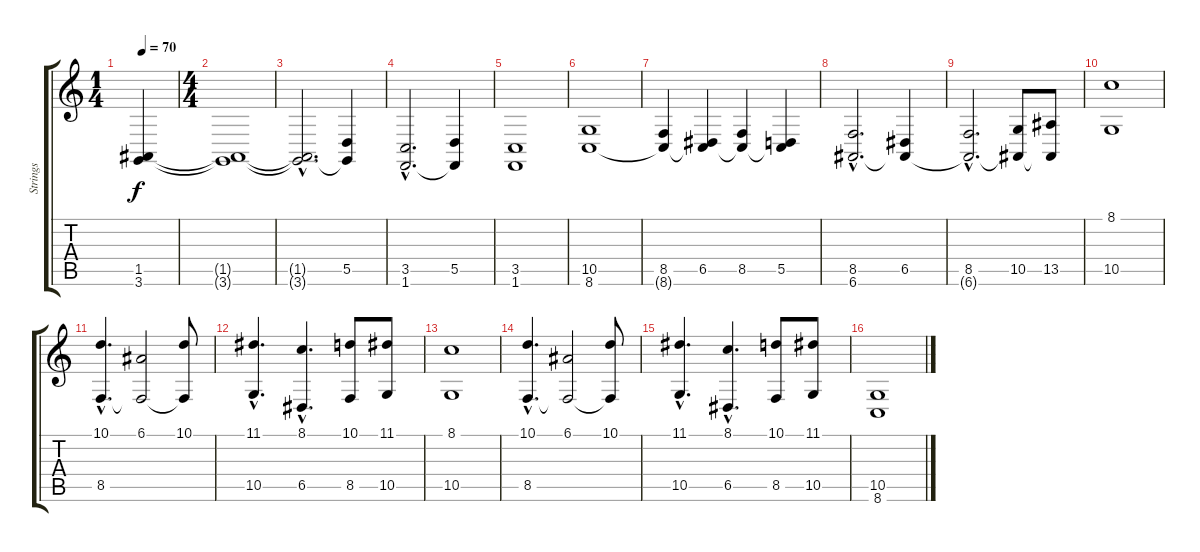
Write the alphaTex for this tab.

\track ("Strings" "Strings") {instrument stringensemble2}
\staff {score tabs}
\tuning (E4 B3 G3 D3 A2 E2) {hide}
\ts (1 4)
\tempo 70
\clef g2
\ks c
(1.5 3.6).4{dy f volume 7 balance 6 instrument stringensemble2} |
\ts (4 4)
(1.5{t} 3.6{t}).1 |
(1.5{hac t} 3.6{hac t}).2{d} (5.5 3.6{t}).4 |
(3.5{hac} 1.6{hac}).2{d} (5.5 1.6{t}).4 |
(3.5 1.6).1 |
(10.5 8.6).1 |
(8.5 8.6{t}).4 (6.5 8.6{t}).4 (8.5 8.6{t}).4 (5.5 8.6{t}).4 |
(8.5{hac} 6.6{hac}).2{d} (6.5 6.6{t}).4 |
(8.5{hac} 6.6{hac t}).2{d} (10.5 6.6{t}).8 (13.5 6.6{t}).8 |
(8.1 10.5).1 |
(10.1{hac} 8.5{hac}).4{d} (6.1 8.5{t}).2 (10.1 8.5{t}).8 |
(11.1{hac} 10.5{hac}).4{d} (8.1{hac} 6.5{hac}).4{d} (10.1 8.5).8 (11.1 10.5).8 |
(8.1 10.5).1 |
(10.1{hac} 8.5{hac}).4{d} (6.1 8.5{t}).2 (10.1 8.5{t}).8 |
(11.1{hac} 10.5{hac}).4{d} (8.1{hac} 6.5{hac}).4{d} (10.1 8.5).8 (11.1 10.5).8 |
(10.5 8.6).1
